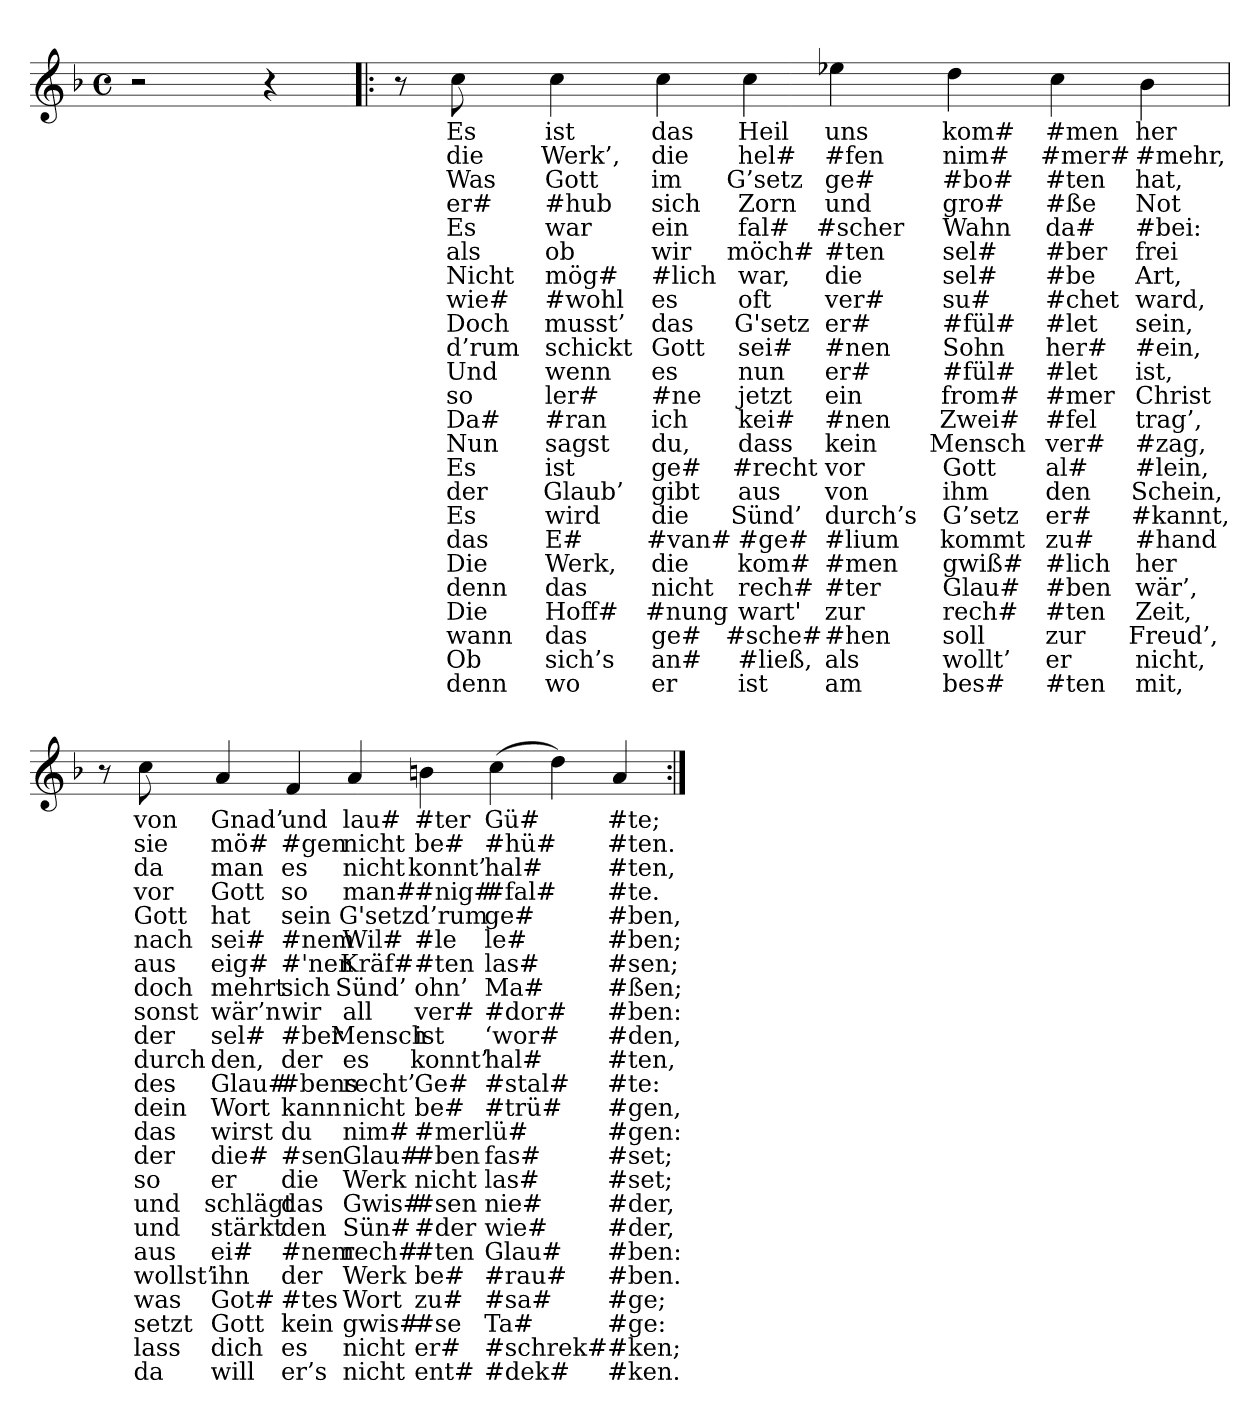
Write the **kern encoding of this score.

**kern	**text	**text	**text	**text	**text	**text	**text	**text	**text	**text	**text	**text	**text	**text	**text	**text	**text	**text	**text	**text	**text	**text	**text	**text
*part1	*part1	*part1	*part1	*part1	*part1	*part1	*part1	*part1	*part1	*part1	*part1	*part1	*part1	*part1	*part1	*part1	*part1	*part1	*part1	*part1	*part1	*part1	*part1	*part1
*staff1	*staff1	*staff1	*staff1	*staff1	*staff1	*staff1	*staff1	*staff1	*staff1	*staff1	*staff1	*staff1	*staff1	*staff1	*staff1	*staff1	*staff1	*staff1	*staff1	*staff1	*staff1	*staff1	*staff1	*staff1
*clefG2	*	*	*	*	*	*	*	*	*	*	*	*	*	*	*	*	*	*	*	*	*	*	*	*
*k[b-]	*	*	*	*	*	*	*	*	*	*	*	*	*	*	*	*	*	*	*	*	*	*	*	*
*M4/4	*	*	*	*	*	*	*	*	*	*	*	*	*	*	*	*	*	*	*	*	*	*	*	*
*met(c)	*	*	*	*	*	*	*	*	*	*	*	*	*	*	*	*	*	*	*	*	*	*	*	*
=	=	=	=	=	=	=	=	=	=	=	=	=	=	=	=	=	=	=	=	=	=	=	=	=
2r	.	.	.	.	.	.	.	.	.	.	.	.	.	.	.	.	.	.	.	.	.	.	.	.
4r	.	.	.	.	.	.	.	.	.	.	.	.	.	.	.	.	.	.	.	.	.	.	.	.
=!|:	=!|:	=!|:	=!|:	=!|:	=!|:	=!|:	=!|:	=!|:	=!|:	=!|:	=!|:	=!|:	=!|:	=!|:	=!|:	=!|:	=!|:	=!|:	=!|:	=!|:	=!|:	=!|:	=!|:	=!|:
8r	.	.	.	.	.	.	.	.	.	.	.	.	.	.	.	.	.	.	.	.	.	.	.	.
8cc	Es	die	Was	er#	Es	als	Nicht	wie#	Doch	d’rum	Und	so	Da#	Nun	Es	der	Es	das	Die	denn	Die	wann	Ob	denn
4cc	ist	Werk’,	Gott	#hub	war	ob	mög#	#wohl	musst’	schickt	wenn	ler#	#ran	sagst	ist	Glaub’	wird	E#	Werk,	das	Hoff#	das	sich’s	wo
4cc	das	die	im	sich	ein	wir	#lich	es	das	Gott	es	#ne	ich	du,	ge#	gibt	die	#van#	die	nicht	#nung	ge#	an#	er
4cc	Heil	hel#	G’setz	Zorn	fal#	möch#	war,	oft	G'setz	sei#	nun	jetzt	kei#	dass	#recht	aus	Sünd’	#ge#	kom#	rech#	wart'	#sche#	#ließ,	ist
4ee-X	uns	#fen	ge#	und	#scher	#ten	die	ver#	er#	#nen	er#	ein	#nen	kein	vor	von	durch’s	#lium	#men	#ter	zur	#hen	als	am
4dd	kom#	nim#	#bo#	gro#	Wahn	sel#	sel#	su#	#fül#	Sohn	#fül#	from#	Zwei#	Mensch	Gott	ihm	G’setz	kommt	gwiß#	Glau#	rech#	soll	wollt’	bes#
4cc	#men	#mer#	#ten	#ße	da#	#ber	#be	#chet	#let	her#	#let	#mer	#fel	ver#	al#	den	er#	zu#	#lich	#ben	#ten	zur	er	#ten
4b-	her	#mehr,	hat,	Not	#bei:	frei	Art,	ward,	sein,	#ein,	ist,	Christ	trag’,	#zag,	#lein,	Schein,	#kannt,	#hand	her	wär’,	Zeit,	Freud’,	nicht,	mit,
=	=	=	=	=	=	=	=	=	=	=	=	=	=	=	=	=	=	=	=	=	=	=	=	=
8r	.	.	.	.	.	.	.	.	.	.	.	.	.	.	.	.	.	.	.	.	.	.	.	.
8cc	von	sie	da	vor	Gott	nach	aus	doch	sonst	der	durch	des	dein	das	der	so	und	und	aus	wollst’	was	setzt	lass	da
4a	Gnad’	mö#	man	Gott	hat	sei#	eig#	mehrt	wär’n	sel#	den,	Glau#	Wort	wirst	die#	er	schlägt	stärkt	ei#	ihn	Got#	Gott	dich	will
4f	und	#gen	es	so	sein	#nem	#'nen	sich	wir	#ber	der	#bens	kann	du	#sen	die	das	den	#nem	der	#tes	kein	es	er’s
4a	lau#	nicht	nicht	man#	G'setz	Wil#	Kräf#	Sünd’	all	Mensch	es	recht’	nicht	nim#	Glau#	Werk	Gwis#	Sün#	rech#	Werk	Wort	gwis#	nicht	nicht
4bn	#ter	be#	konnt’	#nig#	d’rum	#le	#ten	ohn’	ver#	ist	konnt’	Ge#	be#	#mer	#ben	nicht	#sen	#der	#ten	be#	zu#	#se	er#	ent#
(4cc	Gü#	#hü#	hal#	#fal#	ge#	le#	las#	Ma#	#dor#	‘wor#	hal#	#stal#	#trü#	lü#	fas#	las#	nie#	wie#	Glau#	#rau#	#sa#	Ta#	#schrek#	#dek#
4dd)	.	.	.	.	.	.	.	.	.	.	.	.	.	.	.	.	.	.	.	.	.	.	.	.
4a	#te;	#ten.	#ten,	#te.	#ben,	#ben;	#sen;	#ßen;	#ben:	#den,	#ten,	#te:	#gen,	#gen:	#set;	#set;	#der,	#der,	#ben:	#ben.	#ge;	#ge:	#ken;	#ken.
=:|!	=:|!	=:|!	=:|!	=:|!	=:|!	=:|!	=:|!	=:|!	=:|!	=:|!	=:|!	=:|!	=:|!	=:|!	=:|!	=:|!	=:|!	=:|!	=:|!	=:|!	=:|!	=:|!	=:|!	=:|!
*-	*-	*-	*-	*-	*-	*-	*-	*-	*-	*-	*-	*-	*-	*-	*-	*-	*-	*-	*-	*-	*-	*-	*-	*-
